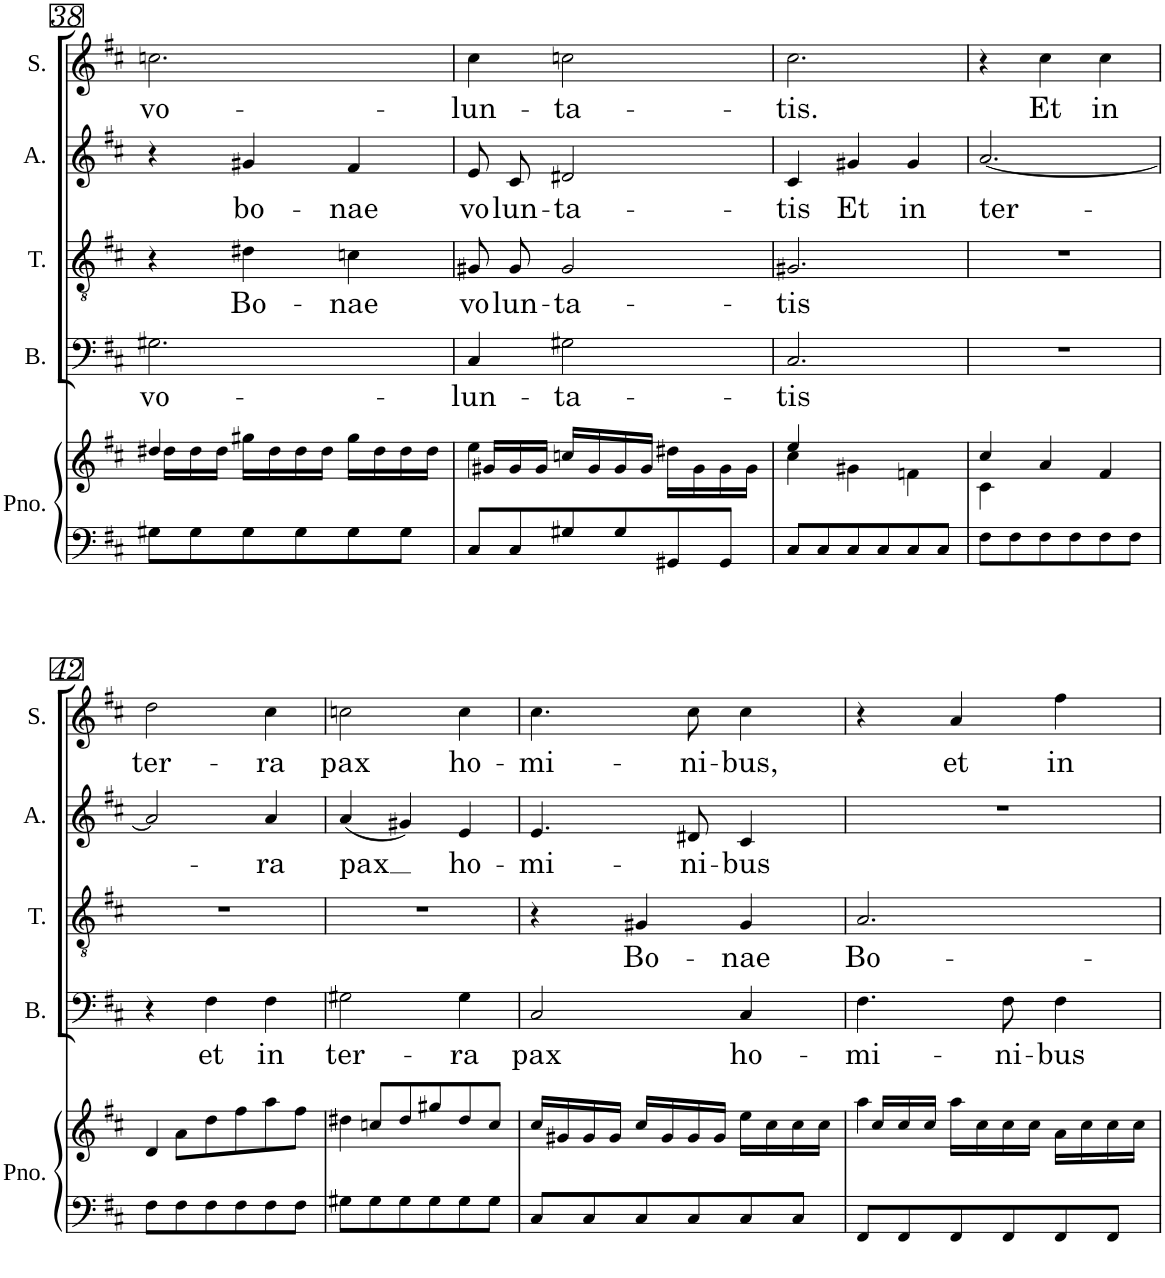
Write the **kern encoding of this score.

**kern	**kern	**kern	**text	**kern	**text	**kern	**text	**kern	**text
*part5	*part5	*part4	*part4	*part3	*part3	*part2	*part2	*part1	*part1
*staff6	*staff5	*staff4	*staff4	*staff3	*staff3	*staff2	*staff2	*staff1	*staff1
*I"Piano	*	*I"Bass	*	*I"Tenor	*	*I"Alto	*	*I"Soprano	*
*I'Pno.	*	*I'B.	*	*I'T.	*	*I'A.	*	*I'S.	*
!!LO:PB:g=z
*clefF4	*clefG2	*clefF4	*	*clefGv2	*	*clefG2	*	*clefG2	*
*	*	*Trd7c12	*	*	*	*	*	*	*
*k[f#c#]	*k[f#c#]	*k[f#c#]	*	*k[f#c#]	*	*k[f#c#]	*	*k[f#c#]	*
*M3/4	*M3/4	*M3/4	*	*M3/4	*	*M3/4	*	*M3/4	*
=38	=38	=38	=38	=38	=38	=38	=38	=38	=38
*	*^	*	*	*	*	*	*	*	*
!	!	!	!	!LO:LY:b	!	!	!	!	!	!LO:LY:b
8G#X\L	4dd#X/	16ryy	2.G#X\	vo-	4r	.	4r	.	2.ccn\	vo-
.	.	16dd#\LL	.	.	.	.	.	.	.	.
8G#\	.	16dd#\	.	.	.	.	.	.	.	.
.	.	16dd#\JJ	.	.	.	.	.	.	.	.
!	!	!	!	!	!	!LO:LY:b	!	!LO:LY:b	!	!
8G#\	4ryy	16gg#X\LL	.	.	4d#X\	Bo-	4g#X/	bo-	.	.
.	.	16dd#\	.	.	.	.	.	.	.	.
8G#\	.	16dd#\	.	.	.	.	.	.	.	.
.	.	16dd#\JJ	.	.	.	.	.	.	.	.
!	!	!	!	!	!	!LO:LY:b	!	!LO:LY:b	!	!
8G#\	4ryy	16gg#\LL	.	.	4cn\	-nae	4f#/	-nae	.	.
.	.	16dd#\	.	.	.	.	.	.	.	.
8G#\J	.	16dd#\	.	.	.	.	.	.	.	.
.	.	16dd#\JJ	.	.	.	.	.	.	.	.
=39	=39	=39	=39	=39	=39	=39	=39	=39	=39	=39
!	!	!	!	!LO:LY:b	!	!LO:LY:b	!	!LO:LY:b	!	!LO:LY:b
8C#/L	16ryy	4ee\	4C#/	-lun-	8G#X/L	vo-	8e/L	vo-	4cc#\	-lun-
.	16g#X/LL	.	.	.	.	.	.	.	.	.
!	!	!	!	!	!	!LO:LY:b	!	!LO:LY:b	!	!
8C#/	16g#/	.	.	.	8G#/J	-lun-	8c#/J	-lun-	.	.
.	16g#/JJ	.	.	.	.	.	.	.	.	.
!	!	!	!	!LO:LY:b	!	!LO:LY:b	!	!LO:LY:b	!	!LO:LY:b
8G#X/	16ccn/LL	4ryy	2G#X\	-ta-	2G#/	-ta-	2d#X/	-ta-	2ccn\	-ta-
.	16g#/	.	.	.	.	.	.	.	.	.
8G#/	16g#/	.	.	.	.	.	.	.	.	.
.	16g#/JJ	.	.	.	.	.	.	.	.	.
8GG#X/	16dd#X\LL	4ryy	.	.	.	.	.	.	.	.
.	16g#\	.	.	.	.	.	.	.	.	.
8GG#/J	16g#\	.	.	.	.	.	.	.	.	.
.	16g#\JJ	.	.	.	.	.	.	.	.	.
=40	=40	=40	=40	=40	=40	=40	=40	=40	=40	=40
!	!	!	!	!LO:LY:b	!	!LO:LY:b	!	!LO:LY:b	!	!LO:LY:b
8C#/L	4ee/	4cc#\	2.C#/	-tis	2.G#X/	-tis	4c#/	-tis	2.cc#\	-tis.
8C#/	.	.	.	.	.	.	.	.	.	.
!	!	!	!	!	!	!	!	!LO:LY:b	!	!
8C#/	4ryy	4g#X\	.	.	.	.	4g#X/	Et	.	.
8C#/	.	.	.	.	.	.	.	.	.	.
!	!	!	!	!	!	!	!	!LO:LY:b	!	!
8C#/	4ryy	4fn\	.	.	.	.	4g#/	in	.	.
8C#/J	.	.	.	.	.	.	.	.	.	.
=41	=41	=41	=41	=41	=41	=41	=41	=41	=41	=41
!	!	!	!	!	!	!	!	!LO:LY:b	!	!
8F#\L	4cc#/	4c#\	2.r	.	2.r	.	[2.a/	ter-	4r	.
8F#\	.	.	.	.	.	.	.	.	.	.
!	!	!	!	!	!	!	!	!	!	!LO:LY:b
8F#\	4a/	4ryy	.	.	.	.	.	.	4cc#\	Et
8F#\	.	.	.	.	.	.	.	.	.	.
!	!	!	!	!	!	!	!	!	!	!LO:LY:b
8F#\	4f#/	4ryy	.	.	.	.	.	.	4cc#\	in
8F#\J	.	.	.	.	.	.	.	.	.	.
!!LO:LB:g=z
=42	=42	=42	=42	=42	=42	=42	=42	=42	=42	=42
!	!	!	!	!	!	!	!	!	!	!LO:LY:b
8F#\L	4d/	8ryy	4r	.	2.r	.	2a/]	.	2dd\	ter-
8F#\	.	8a\L	.	.	.	.	.	.	.	.
!	!	!	!	!LO:LY:b	!	!	!	!	!	!
8F#\	4ryy	8dd\	4F#\	et	.	.	.	.	.	.
8F#\	.	8ff#\	.	.	.	.	.	.	.	.
!	!	!	!	!LO:LY:b	!	!	!	!LO:LY:b	!	!LO:LY:b
8F#\	4ryy	8aa\	4F#\	in	.	.	4a/	-ra	4cc#\	-ra
8F#\J	.	8ff#\J	.	.	.	.	.	.	.	.
=43	=43	=43	=43	=43	=43	=43	=43	=43	=43	=43
!	!	!	!	!LO:LY:b	!	!	!	!LO:LY:b	!	!LO:LY:b
8G#X\L	8ryy	4dd#X\	2G#X\	ter-	2.r	.	(4a/	pax	2ccn\	pax
8G#\	8ccn/L	.	.	.	.	.	.	.	.	.
8G#\	8dd#/	4ryy	.	.	.	.	4g#X/)	.	.	.
8G#\	8gg#X/	.	.	.	.	.	.	.	.	.
!	!	!	!	!LO:LY:b	!	!	!	!LO:LY:b	!	!LO:LY:b
8G#\	8dd#/	4ryy	4G#\	-ra	.	.	4e/	ho-	4cc\	ho-
8G#\J	8cc/J	.	.	.	.	.	.	.	.	.
*	*v	*v	*	*	*	*	*	*	*	*
=44	=44	=44	=44	=44	=44	=44	=44	=44	=44
!	!	!	!LO:LY:b	!	!	!	!LO:LY:b	!	!LO:LY:b
8C#/L	16cc#/LL	2C#/	pax	4r	.	4.e/	-mi-	4.cc#\	-mi-
.	16g#X/	.	.	.	.	.	.	.	.
8C#/	16g#/	.	.	.	.	.	.	.	.
.	16g#/JJ	.	.	.	.	.	.	.	.
!	!	!	!	!	!LO:LY:b	!	!	!	!
8C#/	16cc#/LL	.	.	4G#X/	Bo-	.	.	.	.
.	16g#/	.	.	.	.	.	.	.	.
!	!	!	!	!	!	!	!LO:LY:b	!	!LO:LY:b
8C#/	16g#/	.	.	.	.	8d#X/	-ni-	8cc#\	-ni-
.	16g#/JJ	.	.	.	.	.	.	.	.
!	!	!	!LO:LY:b	!	!LO:LY:b	!	!LO:LY:b	!	!LO:LY:b
8C#/	16ee\LL	4C#/	ho-	4G#/	-nae	4c#/	-bus	4cc#\	-bus,
.	16cc#\	.	.	.	.	.	.	.	.
8C#/J	16cc#\	.	.	.	.	.	.	.	.
.	16cc#\JJ	.	.	.	.	.	.	.	.
=45	=45	=45	=45	=45	=45	=45	=45	=45	=45
*	*^	*	*	*	*	*	*	*	*
!	!	!	!	!LO:LY:b	!	!LO:LY:b	!	!	!	!
8FF#/L	16ryy	4aa\	4.F#\	-mi-	2.A/	Bo-	2.r	.	4r	.
.	16cc#/LL	.	.	.	.	.	.	.	.	.
8FF#/	16cc#/	.	.	.	.	.	.	.	.	.
.	16cc#/JJ	.	.	.	.	.	.	.	.	.
!	!	!	!	!	!	!	!	!	!	!LO:LY:b
8FF#/	16aa\LL	4ryy	.	.	.	.	.	.	4a/	et
.	16cc#\	.	.	.	.	.	.	.	.	.
!	!	!	!	!LO:LY:b	!	!	!	!	!	!
8FF#/	16cc#\	.	8F#\	-ni-	.	.	.	.	.	.
.	16cc#\JJ	.	.	.	.	.	.	.	.	.
!	!	!	!	!LO:LY:b	!	!	!	!	!	!LO:LY:b
8FF#/	16a\LL	4ryy	4F#\	-bus	.	.	.	.	4ff#\	in
.	16cc#\	.	.	.	.	.	.	.	.	.
8FF#/J	16cc#\	.	.	.	.	.	.	.	.	.
.	16cc#\JJ	.	.	.	.	.	.	.	.	.
*	*v	*v	*	*	*	*	*	*	*	*
=	=	=	=	=	=	=	=	=	=
*-	*-	*-	*-	*-	*-	*-	*-	*-	*-
